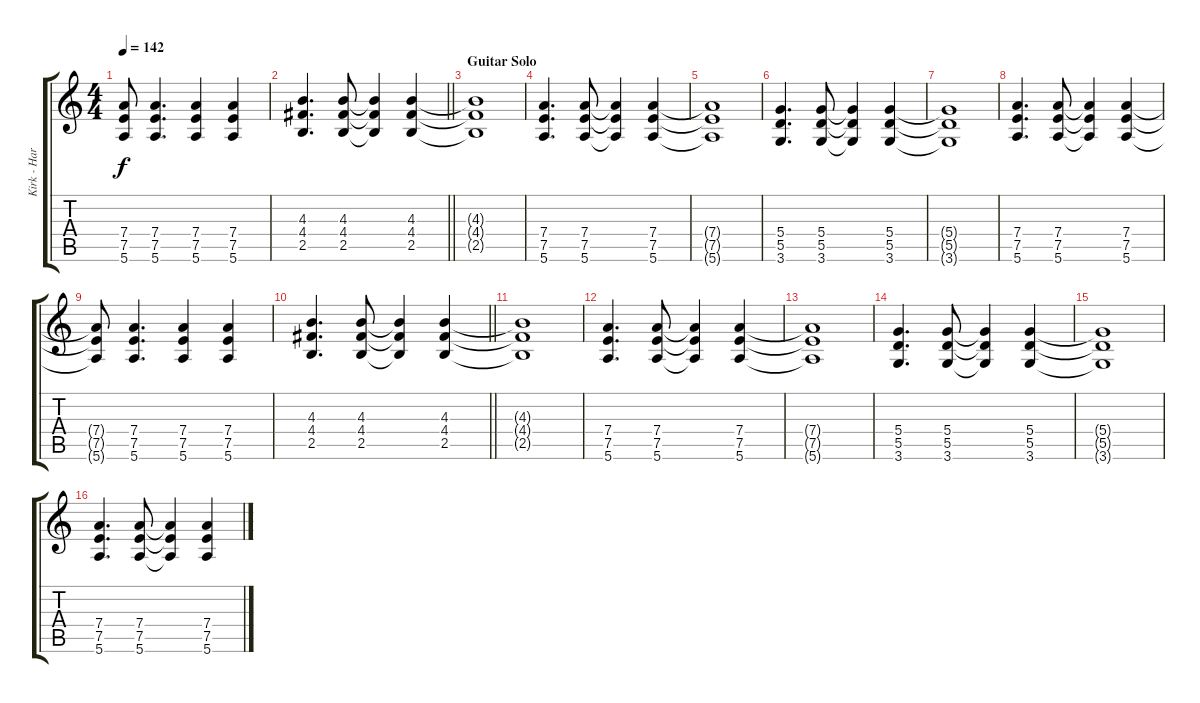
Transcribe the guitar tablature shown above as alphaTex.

\track ("Kirk - Harmonized Lead" "Kirk - Har") {instrument overdrivenguitar}
\staff {score tabs}
\tuning (E4 B3 G3 D3 A2 E2) {hide}
\ts (4 4)
\tempo 142
\clef g2
\ks c
(7.4{t} 7.5{t} 5.6{t}).8{dy f} (7.4 7.5 5.6).4{d} (7.4 7.5 5.6).4 (7.4 7.5 5.6).4 |
\barLineRight lightlight
(4.3 4.4 2.5).4{d volume 10} (4.3 4.4 2.5).8 (4.3{t} 4.4{t} 2.5{t}).4 (4.3 4.4 2.5).4 |
\section ("" "Guitar Solo")
(4.3{t} 4.4{t} 2.5{t}).1 |
(7.4 7.5 5.6).4{d} (7.4 7.5 5.6).8 (7.4{t} 7.5{t} 5.6{t}).4 (7.4 7.5 5.6).4 |
(7.4{t} 7.5{t} 5.6{t}).1 |
(5.4 5.5 3.6).4{d} (5.4 5.5 3.6).8 (5.4{t} 5.5{t} 3.6{t}).4 (5.4 5.5 3.6).4 |
(5.4{t} 5.5{t} 3.6{t}).1 |
(7.4 7.5 5.6).4{d} (7.4 7.5 5.6).8 (7.4{t} 7.5{t} 5.6{t}).4 (7.4 7.5 5.6).4 |
(7.4{t} 7.5{t} 5.6{t}).8 (7.4 7.5 5.6).4{d} (7.4 7.5 5.6).4 (7.4 7.5 5.6).4 |
\barLineRight lightlight
(4.3 4.4 2.5).4{d} (4.3 4.4 2.5).8 (4.3{t} 4.4{t} 2.5{t}).4 (4.3 4.4 2.5).4 |
(4.3{t} 4.4{t} 2.5{t}).1 |
(7.4 7.5 5.6).4{d} (7.4 7.5 5.6).8 (7.4{t} 7.5{t} 5.6{t}).4 (7.4 7.5 5.6).4 |
(7.4{t} 7.5{t} 5.6{t}).1 |
(5.4 5.5 3.6).4{d} (5.4 5.5 3.6).8 (5.4{t} 5.5{t} 3.6{t}).4 (5.4 5.5 3.6).4 |
(5.4{t} 5.5{t} 3.6{t}).1 |
(7.4 7.5 5.6).4{d} (7.4 7.5 5.6).8 (7.4{t} 7.5{t} 5.6{t}).4 (7.4 7.5 5.6).4
